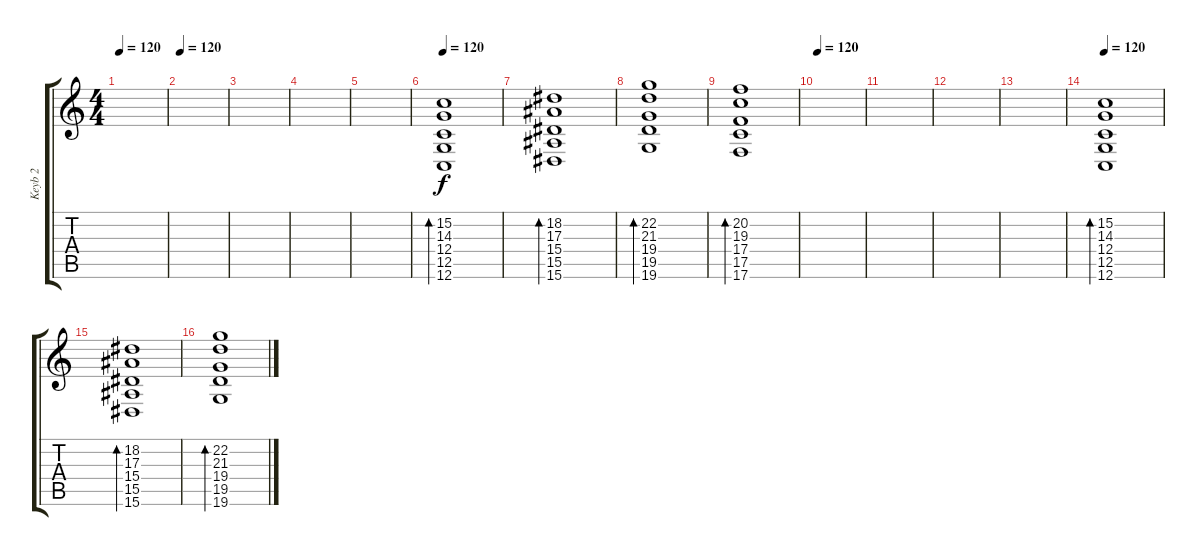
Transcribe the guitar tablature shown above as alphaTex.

\track ("Keyb 2" "Keyb 2") {instrument stringensemble2}
\staff {score tabs}
\tuning (D4 A3 F3 C3 G2 C2) {hide}
\ts (4 4)
\tempo 120
\clef g2
\ks c
|
\tempo 120
|
|
|
|
\tempo 120
(15.2 14.3 12.4 12.5 12.6).1{bd 480 volume 10 balance 8 instrument orchestralharp} |
(18.2 17.3 15.4 15.5 15.6).1{bd 480} |
(22.2 21.3 19.4 19.5 19.6).1{bd 480 volume 9 balance 8 instrument orchestralharp} |
(20.2 19.3 17.4 17.5 17.6).1{bd 480} |
\tempo 120
|
|
|
|
\tempo 120
(15.2 14.3 12.4 12.5 12.6).1{bd 480 volume 10 balance 8 instrument orchestralharp} |
(18.2 17.3 15.4 15.5 15.6).1{bd 480} |
(22.2 21.3 19.4 19.5 19.6).1{bd 480 volume 9 balance 8 instrument orchestralharp}
